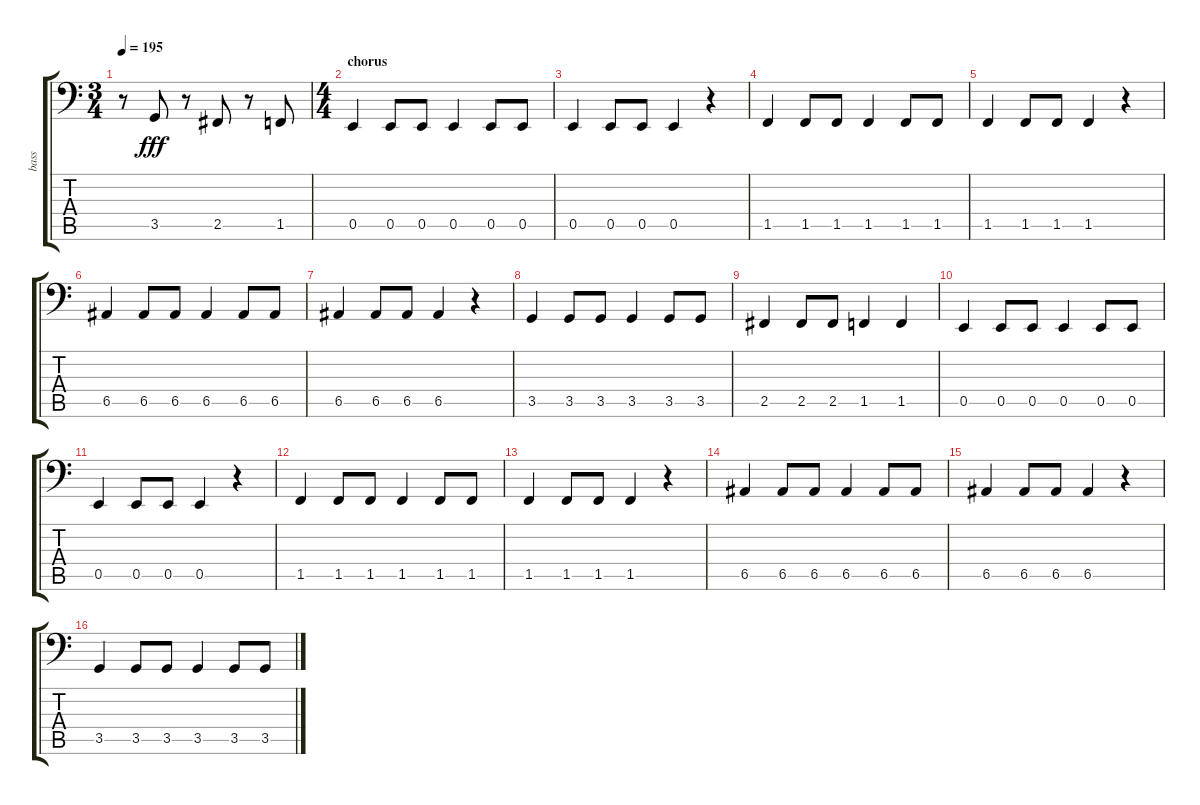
\track ("bass" "bass") {instrument electricbassfinger}
\staff {score tabs}
\tuning (C3 G2 D2 A1 E1 B0) {hide}
\ts (3 4)
\tempo 195
\clef f4
\ks c
r.8{dy fff} 3.5.8 r.8 2.5.8 r.8 1.5.8 |
\ts (4 4)
\section ("" "chorus")
0.5.4 0.5.8 0.5.8 0.5.4 0.5.8 0.5.8 |
0.5.4 0.5.8 0.5.8 0.5.4 r.4 |
1.5.4 1.5.8 1.5.8 1.5.4 1.5.8 1.5.8 |
1.5.4 1.5.8 1.5.8 1.5.4 r.4 |
6.5.4 6.5.8 6.5.8 6.5.4 6.5.8 6.5.8 |
6.5.4 6.5.8 6.5.8 6.5.4 r.4 |
3.5.4 3.5.8 3.5.8 3.5.4 3.5.8 3.5.8 |
2.5.4 2.5.8 2.5.8 1.5.4 1.5.4 |
0.5.4 0.5.8 0.5.8 0.5.4 0.5.8 0.5.8 |
0.5.4 0.5.8 0.5.8 0.5.4 r.4 |
1.5.4 1.5.8 1.5.8 1.5.4 1.5.8 1.5.8 |
1.5.4 1.5.8 1.5.8 1.5.4 r.4 |
6.5.4 6.5.8 6.5.8 6.5.4 6.5.8 6.5.8 |
6.5.4 6.5.8 6.5.8 6.5.4 r.4 |
3.5.4 3.5.8 3.5.8 3.5.4 3.5.8 3.5.8
